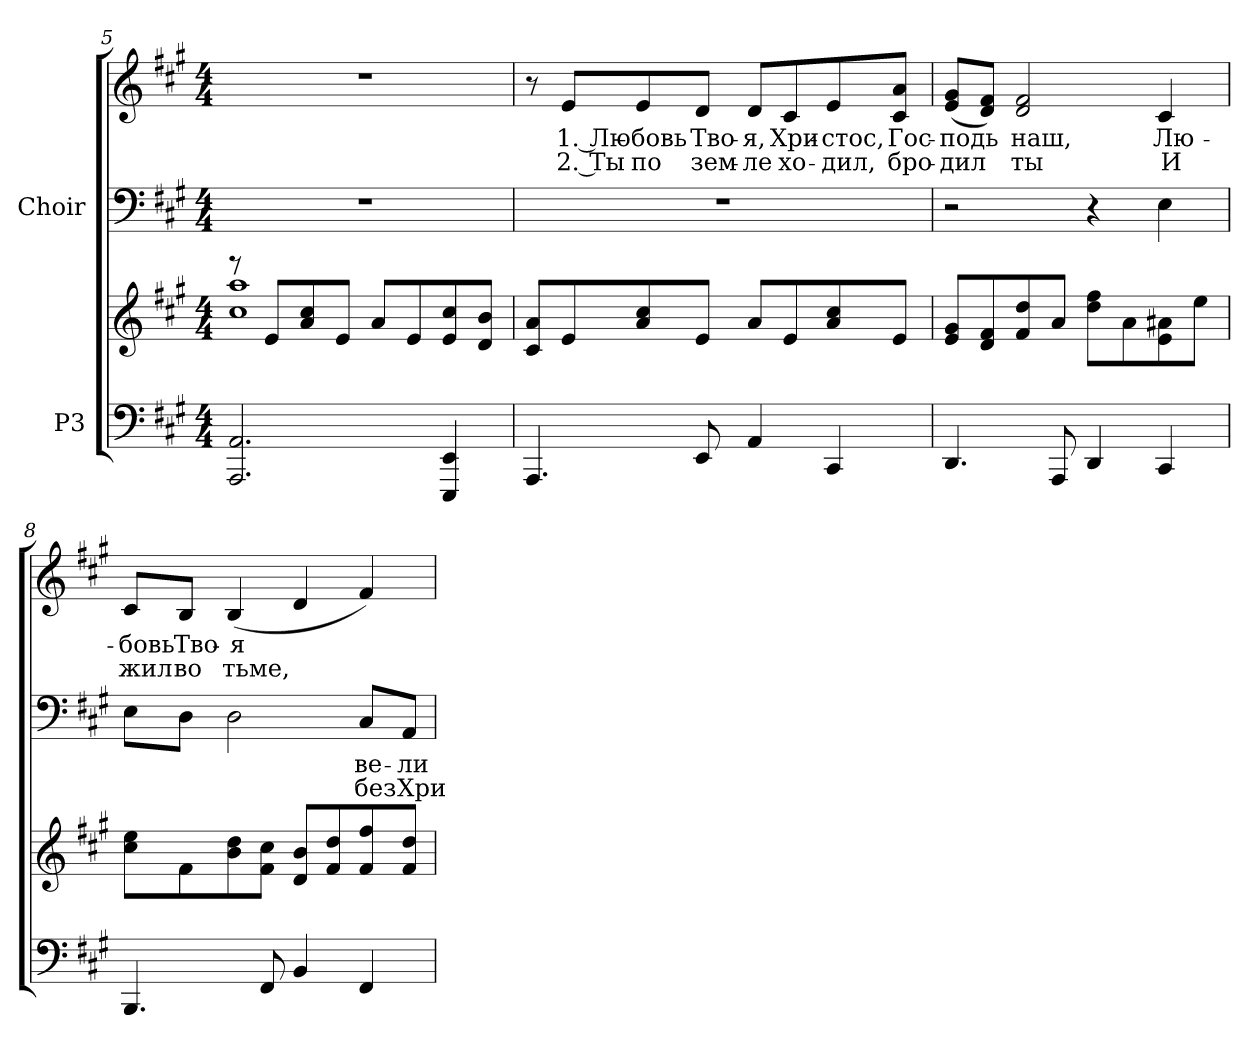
**kern	**kern	**kern	**text	**text	**kern	**text	**text
*part2	*part2	*part1	*part1	*part1	*part1	*part1	*part1
*staff4	*staff3	*staff2	*staff2	*staff2	*staff1	*staff1	*staff1
*I"P3	*	*I"Choir	*	*	*	*	*
*clefF4	*clefG2	*clefF4	*	*	*clefG2	*	*
*k[f#c#g#]	*k[f#c#g#]	*k[f#c#g#]	*	*	*k[f#c#g#]	*	*
*A:	*A:	*A:	*	*	*A:	*	*
*M4/4	*M4/4	*M4/4	*	*	*M4/4	*	*
=5	=5	=5	=5	=5	=5	=5	=5
*	*^	*	*	*	*	*	*
2.AAAi/ 2.AAi	8r	1cc#i 1aai	1r	.	.	1r	.	.
.	8ei/L	.	.	.	.	.	.	.
.	8ai/ 8cc#i	.	.	.	.	.	.	.
.	8ei/J	.	.	.	.	.	.	.
.	8ai/L	.	.	.	.	.	.	.
.	8ei/	.	.	.	.	.	.	.
4EEEi/ 4EEi	8ei/ 8cc#i	.	.	.	.	.	.	.
.	8di/ 8biJ	.	.	.	.	.	.	.
*	*v	*v	*	*	*	*	*	*
!!LO:LB:g=z
=6	=6	=6	=6	=6	=6	=6	=6
4.AAAi/	8c#i/ 8aiL	1r	.	.	8r	.	.
!	!	!	!	!	!	!LO:LY:b:color=#000000	!LO:LY:b:color=#000000
.	8ei/	.	.	.	8ei/L	1. Лю-	2. Ты
!	!	!	!	!	!	!LO:LY:b:color=#000000	!LO:LY:b:color=#000000
.	8ai/ 8cc#i	.	.	.	8ei/	-бовь	по
!	!	!	!	!	!	!LO:LY:b:color=#000000	!LO:LY:b:color=#000000
8EEi/	8ei/J	.	.	.	8di/J	Тво-	зем-
!	!	!	!	!	!	!LO:LY:b:color=#000000	!LO:LY:b:color=#000000
4AAi/	8ai/L	.	.	.	8di/L	-я,	-ле
!	!	!	!	!	!	!LO:LY:b:color=#000000	!LO:LY:b:color=#000000
.	8ei/	.	.	.	8c#i/	Хри-	хо-
!	!	!	!	!	!	!LO:LY:b:color=#000000	!LO:LY:b:color=#000000
4CC#i/	8ai/ 8cc#i	.	.	.	8ei/	-стос,	-дил,
!	!	!	!	!	!	!LO:LY:b:color=#000000	!LO:LY:b:color=#000000
.	8ei/J	.	.	.	8c#i/ 8aiJ	Гос-	бро-
=7	=7	=7	=7	=7	=7	=7	=7
!	!	!	!	!	!	!LO:LY:b:color=#000000	!LO:LY:b:color=#000000
4.DDi/	8ei/ 8g#iL	2r	.	.	(8ei/ 8g#iL	-подь	-дил
.	8di/ 8f#i	.	.	.	8di/ 8f#iJ)	.	.
!	!	!	!	!	!	!LO:LY:b:color=#000000	!LO:LY:b:color=#000000
.	8f#i/ 8ddi	.	.	.	2di/ 2f#i	наш,	ты
8AAAi/	8ai/J	.	.	.	.	.	.
4DDi/	8ddi\ 8ff#iL	4r	.	.	.	.	.
.	8ai\	.	.	.	.	.	.
!	!	!	!	!	!	!LO:LY:b:color=#000000	!LO:LY:b:color=#000000
4CC#i/	8ei\ 8a#Xi	4Ei\	.	.	4c#i/	Лю-	И
.	8eei\J	.	.	.	.	.	.
=8	=8	=8	=8	=8	=8	=8	=8
!	!	!	!	!	!	!LO:LY:b:color=#000000	!LO:LY:b:color=#000000
4.BBBi/	8cc#i\ 8eeiL	8Ei\L	.	.	8c#i/L	-бовь	жил
!	!	!	!	!	!	!LO:LY:b:color=#000000	!LO:LY:b:color=#000000
.	8f#i\	8Di\J	.	.	8Bi/J	Тво-	во
!	!	!	!	!	!	!LO:LY:b:color=#000000	!LO:LY:b:color=#000000
.	8bi\ 8ddi	2Di\	.	.	(4Bi/	-я	тьме,
8FF#i/	8f#i\ 8cc#iJ	.	.	.	.	.	.
4BBi/	8di/ 8biL	.	.	.	4di/	.	.
.	8f#i/ 8ddi	.	.	.	.	.	.
!	!	!	!LO:LY:a:color=#000000	!LO:LY:a:color=#000000	!	!	!
4FF#i/	8f#i/ 8ff#i	8C#i/L	ве-	без	4f#i/)	.	.
!	!	!	!LO:LY:a:color=#000000	!LO:LY:a:color=#000000	!	!	!
.	8f#i/ 8ddiJ	8AAi/J	-ли-	Хри-	.	.	.
=	=	=	=	=	=	=	=
*-	*-	*-	*-	*-	*-	*-	*-
